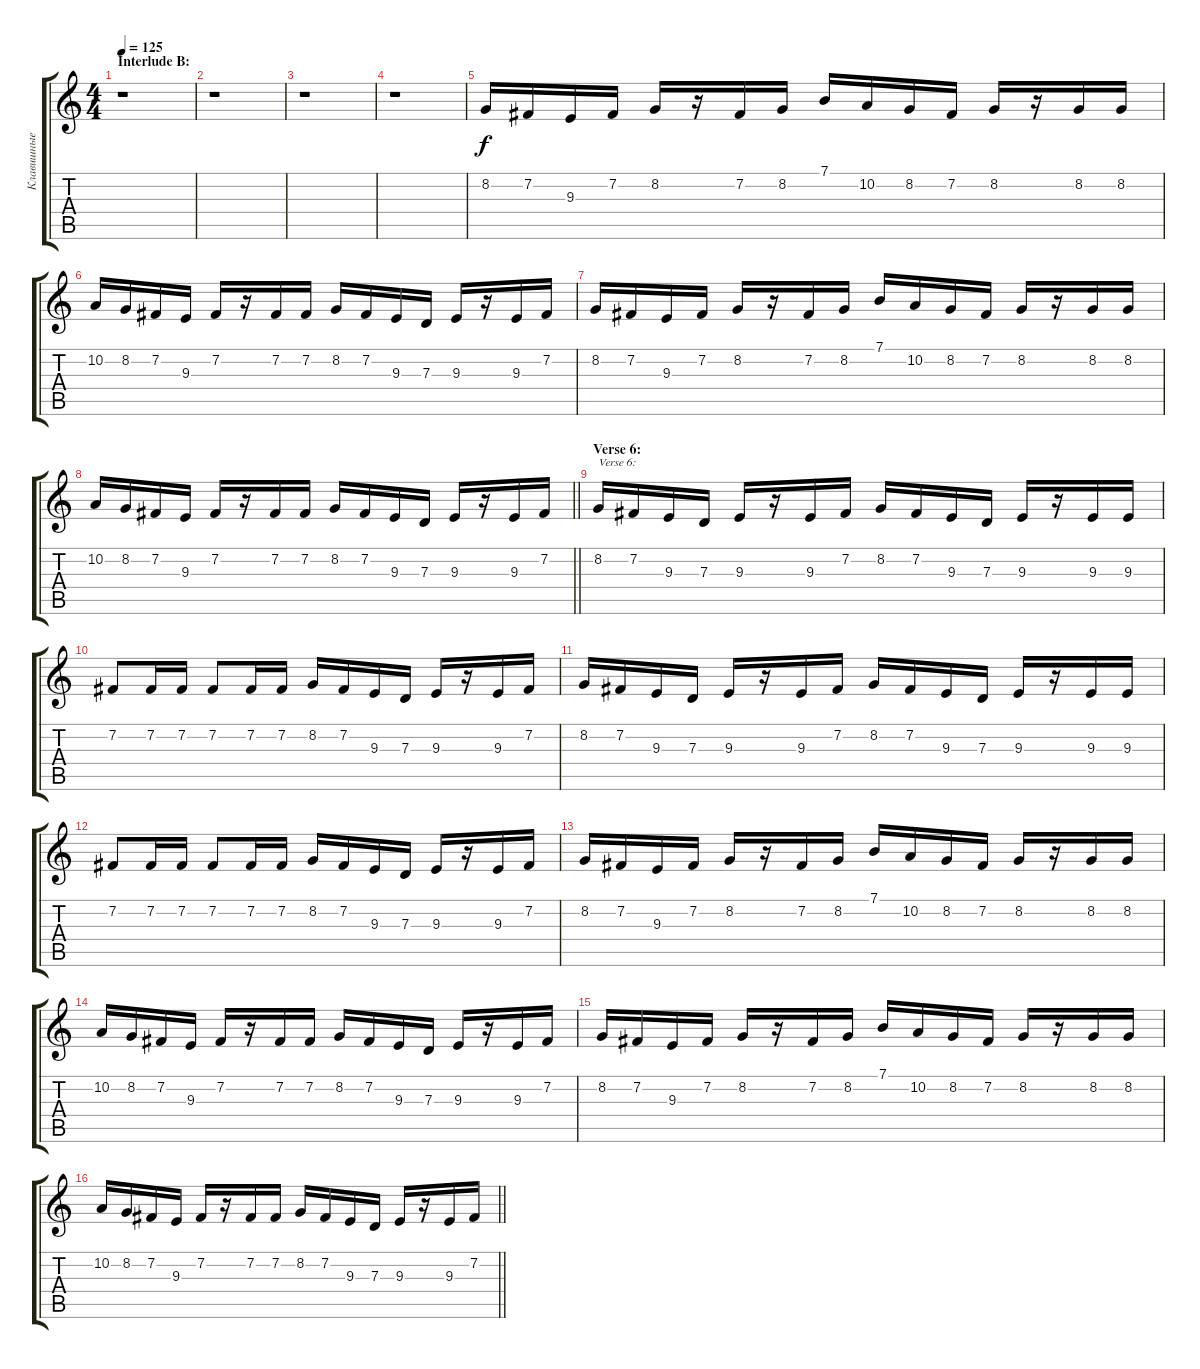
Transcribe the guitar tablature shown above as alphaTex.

\track ("Клавишные" "Клавишные") {instrument fx1rain}
\staff {score tabs}
\tuning (E4 B3 G3 D3 A2 E2) {hide}
\ts (4 4)
\section ("" "Interlude B:")
\tempo 125
\clef g2
\ks c
r.1{dy f instrument fx1rain} |
r.1 |
r.1 |
r.1 |
8.2.16 7.2.16 9.3.16 7.2.16 8.2.16 r.16 7.2.16 8.2.16 7.1.16 10.2.16 8.2.16 7.2.16 8.2.16 r.16 8.2.16 8.2.16 |
10.2.16 8.2.16 7.2.16 9.3.16 7.2.16 r.16 7.2.16 7.2.16 8.2.16 7.2.16 9.3.16 7.3.16 9.3.16 r.16 9.3.16 7.2.16 |
8.2.16 7.2.16 9.3.16 7.2.16 8.2.16 r.16 7.2.16 8.2.16 7.1.16 10.2.16 8.2.16 7.2.16 8.2.16 r.16 8.2.16 8.2.16 |
\barLineRight lightlight
10.2.16 8.2.16 7.2.16 9.3.16 7.2.16 r.16 7.2.16 7.2.16 8.2.16 7.2.16 9.3.16 7.3.16 9.3.16 r.16 9.3.16 7.2.16 |
\section ("" "Verse 6:")
8.2.16{txt "Verse 6:"} 7.2.16 9.3.16 7.3.16 9.3.16 r.16 9.3.16 7.2.16 8.2.16 7.2.16 9.3.16 7.3.16 9.3.16 r.16 9.3.16 9.3.16 |
7.2.8 7.2.16 7.2.16 7.2.8 7.2.16 7.2.16 8.2.16 7.2.16 9.3.16 7.3.16 9.3.16 r.16 9.3.16 7.2.16 |
8.2.16 7.2.16 9.3.16 7.3.16 9.3.16 r.16 9.3.16 7.2.16 8.2.16 7.2.16 9.3.16 7.3.16 9.3.16 r.16 9.3.16 9.3.16 |
7.2.8 7.2.16 7.2.16 7.2.8 7.2.16 7.2.16 8.2.16 7.2.16 9.3.16 7.3.16 9.3.16 r.16 9.3.16 7.2.16 |
8.2.16 7.2.16 9.3.16 7.2.16 8.2.16 r.16 7.2.16 8.2.16 7.1.16 10.2.16 8.2.16 7.2.16 8.2.16 r.16 8.2.16 8.2.16 |
10.2.16 8.2.16 7.2.16 9.3.16 7.2.16 r.16 7.2.16 7.2.16 8.2.16 7.2.16 9.3.16 7.3.16 9.3.16 r.16 9.3.16 7.2.16 |
8.2.16 7.2.16 9.3.16 7.2.16 8.2.16 r.16 7.2.16 8.2.16 7.1.16 10.2.16 8.2.16 7.2.16 8.2.16 r.16 8.2.16 8.2.16 |
\barLineRight lightlight
10.2.16 8.2.16 7.2.16 9.3.16 7.2.16 r.16 7.2.16 7.2.16 8.2.16 7.2.16 9.3.16 7.3.16 9.3.16 r.16 9.3.16 7.2.16
